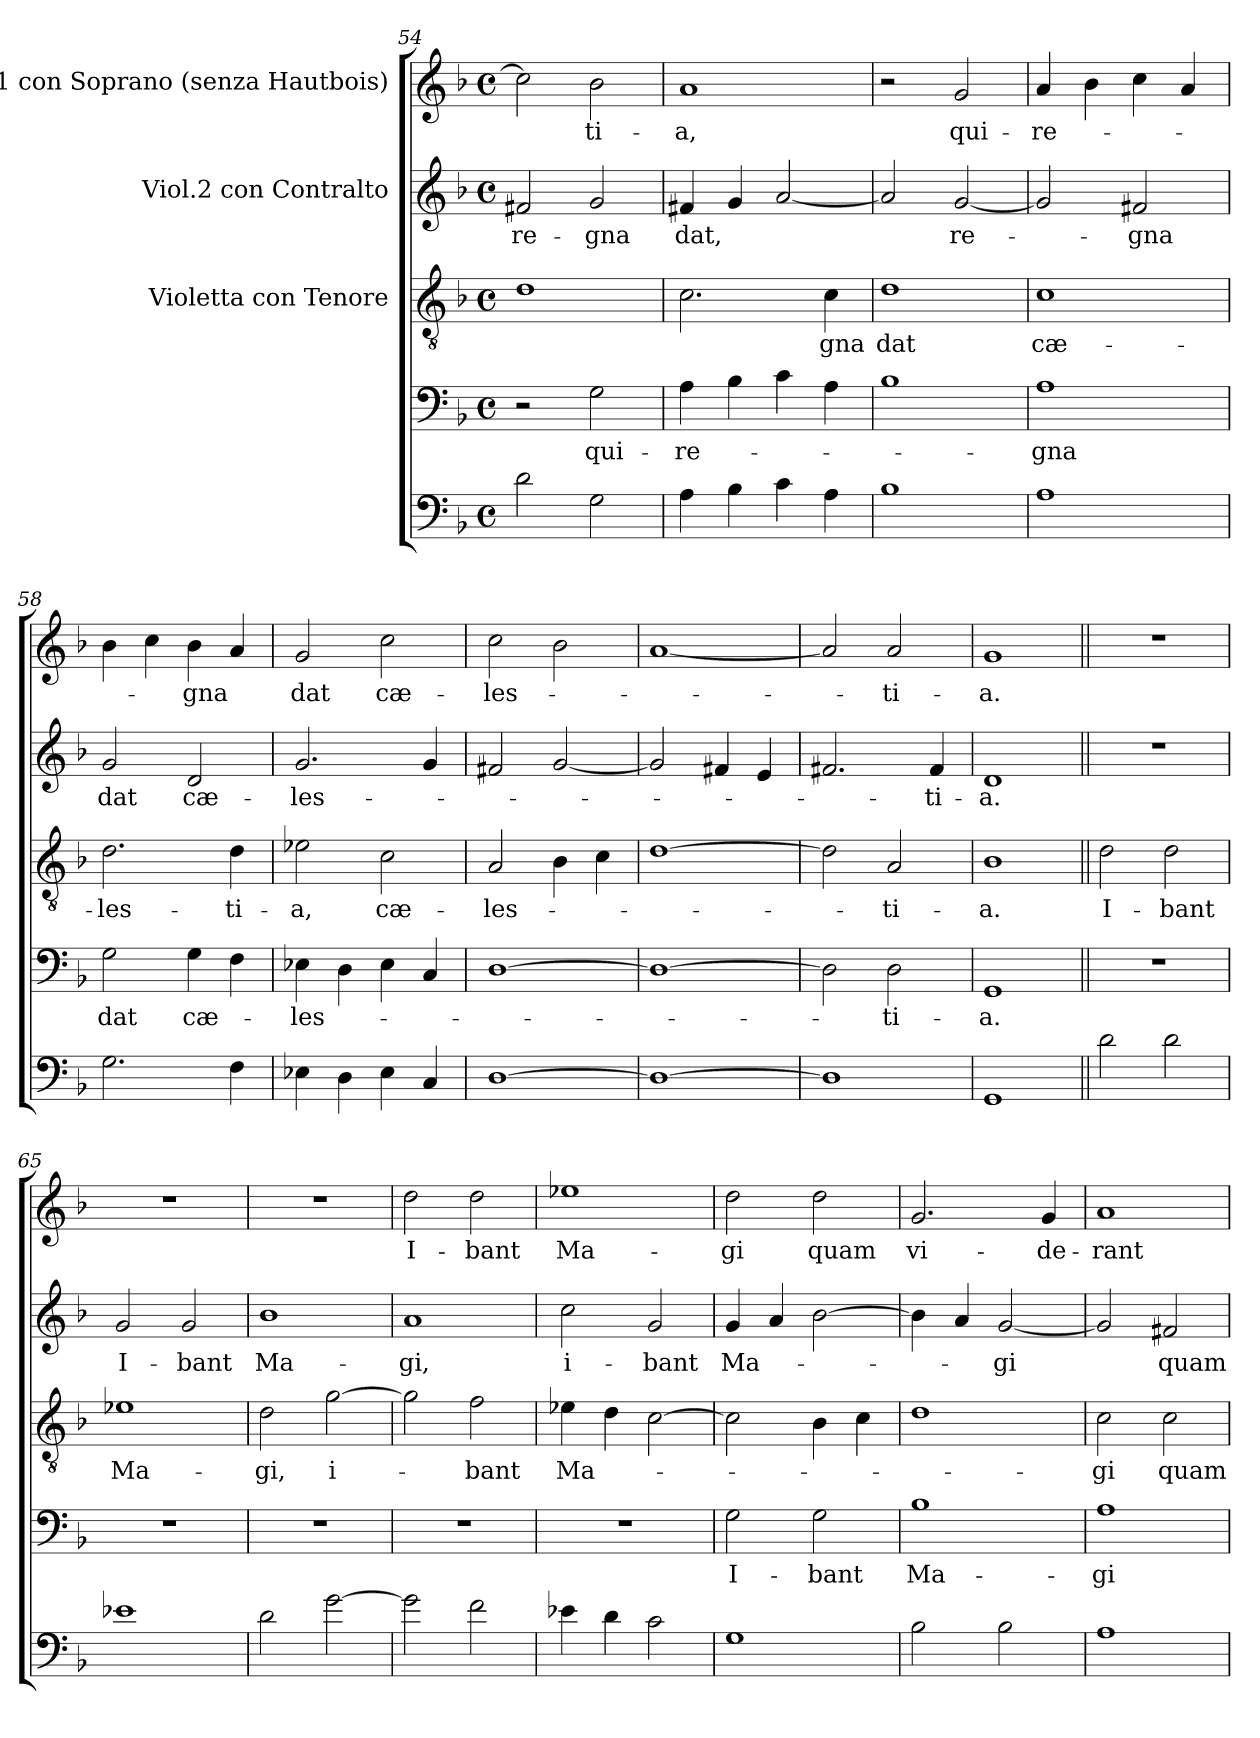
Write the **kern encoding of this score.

**kern	**kern	**text	**kern	**text	**kern	**text	**kern	**text
*part5	*part4	*part4	*part3	*part3	*part2	*part2	*part1	*part1
*staff5	*staff4	*staff4	*staff3	*staff3	*staff2	*staff2	*staff1	*staff1
*	*	*	*I"Violetta con Tenore	*	*I"Viol.2 con Contralto	*	*I"Viol.1 con Soprano (senza Hautbois)	*
*clefF4	*clefF4	*	*clefGv2	*	*clefG2	*	*clefG2	*
*k[b-]	*k[b-]	*	*k[b-]	*	*k[b-]	*	*k[b-]	*
*F:	*F:	*	*F:	*	*F:	*	*F:	*
*M4/4	*M4/4	*	*M4/4	*	*M4/4	*	*M4/4	*
*met(c)	*met(c)	*	*met(c)	*	*met(c)	*	*met(c)	*
=54	=54	=54	=54	=54	=54	=54	=54	=54
!	!	!	!	!	!	!LO:LY:b	!	!
2d\	2r	.	1d	.	2f#X/	-re-	2cc\]	.
!	!	!LO:LY:b	!	!	!	!LO:LY:b	!	!LO:LY:b
2G\	2G\	qui-	.	.	2g/	-gna	2b-\	-ti-
!!LO:LB:g=z
=55	=55	=55	=55	=55	=55	=55	=55	=55
!	!	!LO:LY:b	!	!	!	!LO:LY:b	!	!LO:LY:b
4A\	4A\	-re-	2.c\	.	4f#X/	dat,	1a	-a,
4B-\	4B-\	.	.	.	4g/	.	.	.
4c\	4c\	.	.	.	[2a/	.	.	.
!	!	!	!	!LO:LY:b	!	!	!	!
4A\	4A\	.	4c\	-gna	.	.	.	.
=56	=56	=56	=56	=56	=56	=56	=56	=56
!	!	!	!	!LO:LY:b	!	!	!	!
1B-	1B-	.	1d	dat	2a/]	.	2r	.
!	!	!	!	!	!	!LO:LY:b	!	!LO:LY:b
.	.	.	.	.	[2g/	re-	2g/	qui-
=57	=57	=57	=57	=57	=57	=57	=57	=57
!	!	!LO:LY:b	!	!LO:LY:b	!	!	!	!LO:LY:b
1A	1A	-gna	1c	cæ-	2g/]	.	4a/	-re-
.	.	.	.	.	.	.	4b-\	.
!	!	!	!	!	!	!LO:LY:b	!	!
.	.	.	.	.	2f#X/	-gna	4cc\	.
.	.	.	.	.	.	.	4a/	.
=58	=58	=58	=58	=58	=58	=58	=58	=58
!	!	!LO:LY:b	!	!LO:LY:b	!	!LO:LY:b	!	!
2.G\	2G\	dat	2.d\	-les-	2g/	dat	4b-\	.
.	.	.	.	.	.	.	4cc\	.
!	!	!LO:LY:b	!	!	!	!LO:LY:b	!	!LO:LY:b
.	4G\	cæ-	.	.	2d/	cæ-	4b-\	-gna
!	!	!	!	!LO:LY:b	!	!	!	!
4F\	4F\	.	4d\	-ti-	.	.	4a/	.
=59	=59	=59	=59	=59	=59	=59	=59	=59
!	!	!LO:LY:b	!	!LO:LY:b	!	!LO:LY:b	!	!LO:LY:b
4E-X\	4E-X\	-les-	2e-X\	-a,	2.g/	-les-	2g/	dat
4D\	4D\	.	.	.	.	.	.	.
!	!	!	!	!LO:LY:b	!	!	!	!LO:LY:b
4E-\	4E-\	.	2c\	cæ-	.	.	2cc\	cæ-
4C/	4C/	.	.	.	4g/	.	.	.
=60	=60	=60	=60	=60	=60	=60	=60	=60
!	!	!	!	!LO:LY:b	!	!	!	!LO:LY:b
[1D	[1D	.	2A/	-les-	2f#X/	.	2cc\	-les-
.	.	.	4B-\	.	[2g/	.	2b-\	.
.	.	.	4c\	.	.	.	.	.
=61	=61	=61	=61	=61	=61	=61	=61	=61
1D_	1D_	.	[1d	.	2g/]	.	[1a	.
.	.	.	.	.	4f#X/	.	.	.
.	.	.	.	.	4e/	.	.	.
=62	=62	=62	=62	=62	=62	=62	=62	=62
1D]	2D\]	.	2d\]	.	2.f#X/	.	2a/]	.
!	!	!LO:LY:b	!	!LO:LY:b	!	!	!	!LO:LY:b
.	2D\	-ti-	2A/	-ti-	.	.	2a/	-ti-
!	!	!	!	!	!	!LO:LY:b	!	!
.	.	.	.	.	4f#/	-ti-	.	.
!!LO:PB:g=z
=63	=63	=63	=63	=63	=63	=63	=63	=63
!	!	!LO:LY:b	!	!LO:LY:b	!	!LO:LY:b	!	!LO:LY:b
1GG	1GG	-a.	1B-	-a.	1d	-a.	1g	-a.
=64||	=64||	=64||	=64||	=64||	=64||	=64||	=64||	=64||
!	!	!	!	!LO:LY:b	!	!	!	!
2d\	1r	.	2d\	I-	1r	.	1r	.
!	!	!	!	!LO:LY:b	!	!	!	!
2d\	.	.	2d\	-bant	.	.	.	.
=65	=65	=65	=65	=65	=65	=65	=65	=65
!	!	!	!	!LO:LY:b	!	!LO:LY:b	!	!
1e-X	1r	.	1e-X	Ma-	2g/	I-	1r	.
!	!	!	!	!	!	!LO:LY:b	!	!
.	.	.	.	.	2g/	-bant	.	.
=66	=66	=66	=66	=66	=66	=66	=66	=66
!	!	!	!	!LO:LY:b	!	!LO:LY:b	!	!
2d\	1r	.	2d\	-gi,	1b-	Ma-	1r	.
!	!	!	!	!LO:LY:b	!	!	!	!
[2g\	.	.	[2g\	i-	.	.	.	.
=67	=67	=67	=67	=67	=67	=67	=67	=67
!	!	!	!	!	!	!LO:LY:b	!	!LO:LY:b
2g\]	1r	.	2g\]	.	1a	-gi,	2dd\	I-
!	!	!	!	!LO:LY:b	!	!	!	!LO:LY:b
2f\	.	.	2f\	-bant	.	.	2dd\	-bant
=68	=68	=68	=68	=68	=68	=68	=68	=68
!	!	!	!	!LO:LY:b	!	!LO:LY:b	!	!LO:LY:b
4e-X\	1r	.	4e-X\	Ma-	2cc\	i-	1ee-X	Ma-
4d\	.	.	4d\	.	.	.	.	.
!	!	!	!	!	!	!LO:LY:b	!	!
2c\	.	.	[2c\	.	2g/	-bant	.	.
=69	=69	=69	=69	=69	=69	=69	=69	=69
!	!	!LO:LY:b	!	!	!	!LO:LY:b	!	!LO:LY:b
1G	2G\	I-	2c\]	.	4g/	Ma-	2dd\	-gi
.	.	.	.	.	4a/	.	.	.
!	!	!LO:LY:b	!	!	!	!	!	!LO:LY:b
.	2G\	-bant	4B-\	.	[2b-\	.	2dd\	quam
.	.	.	4c\	.	.	.	.	.
=70	=70	=70	=70	=70	=70	=70	=70	=70
!	!	!LO:LY:b	!	!	!	!	!	!LO:LY:b
2B-\	1B-	Ma-	1d	.	4b-\]	.	2.g/	vi-
.	.	.	.	.	4a/	.	.	.
!	!	!	!	!	!	!LO:LY:b	!	!
2B-\	.	.	.	.	[2g/	-gi	.	.
!	!	!	!	!	!	!	!	!LO:LY:b
.	.	.	.	.	.	.	4g/	-de-
!!LO:LB:g=z
=71	=71	=71	=71	=71	=71	=71	=71	=71
!	!	!LO:LY:b	!	!LO:LY:b	!	!	!	!LO:LY:b
1A	1A	-gi	2c\	-gi	2g/]	.	1a	-rant
!	!	!	!	!LO:LY:b	!	!LO:LY:b	!	!
.	.	.	2c\	quam	2f#X/	quam	.	.
=	=	=	=	=	=	=	=	=
*-	*-	*-	*-	*-	*-	*-	*-	*-
